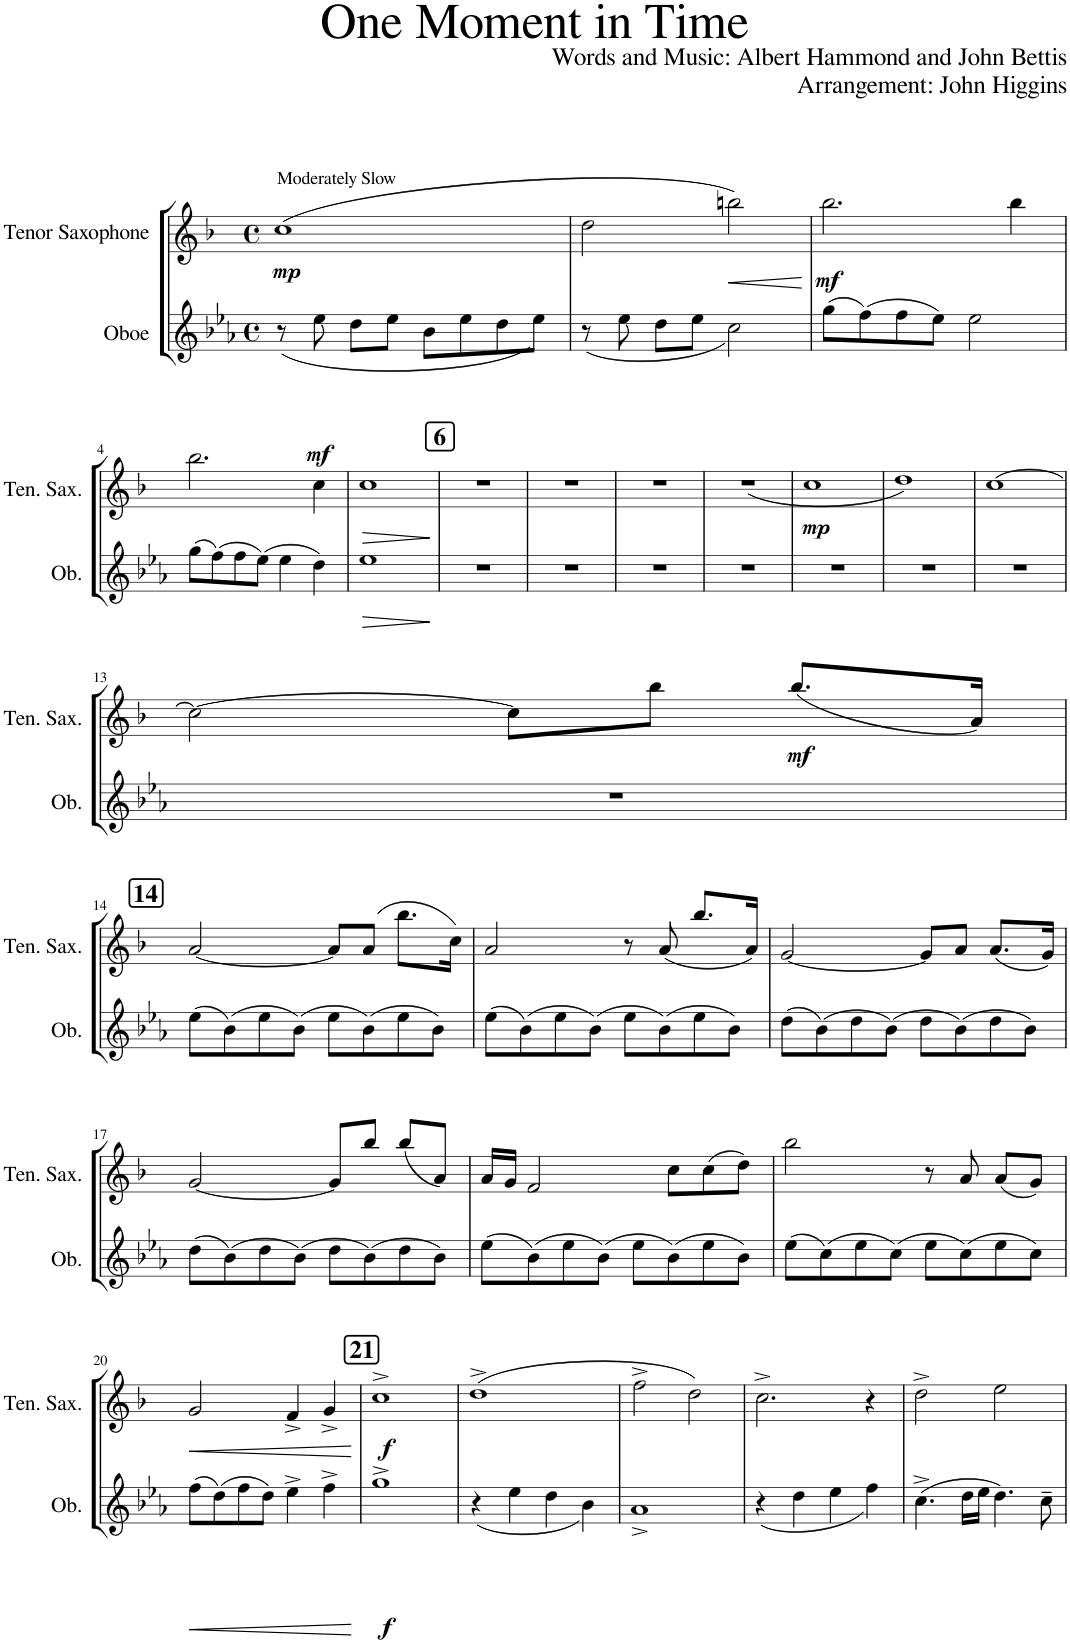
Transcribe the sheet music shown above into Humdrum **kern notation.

**kern	**dynam	**kern	**dynam
*part2	*part2	*part1	*part1
*staff2	*staff2	*staff1	*staff1
*I"Oboe	*	*I"Tenor Saxophone	*
*I'Ob.	*	*I'Ten. Sax.	*
*clefG2	*	*clefG2	*
*	*	*Trd1c2	*
*k[b-e-a-]	*	*k[b-]	*
*M4/4	*	*M4/4	*
*met(c)	*	*met(c)	*
=1	=1	=1	=1
!	!	!LO:TX:a:t=Moderately Slow	!
!	!	!	!LO:DY:b
(8r	.	(1cc	mp
!	!LO:DY:b	!	!
8ee-\	mf	.	.
8dd\L	.	.	.
8ee-\J	.	.	.
8b-\L	.	.	.
8ee-\	.	.	.
8dd\	.	.	.
8ee-\J)	.	.	.
=2	=2	=2	=2
(8r	.	2dd\	.
8ee-\	.	.	.
8dd\L	.	.	.
8ee-\J	.	.	.
!	!	!	!LO:HP:b
2cc\)	.	2bbn\)	<
.	.	.	[
=3	=3	=3	=3
!	!	!	!LO:DY:b
(8gg\L	.	2.bb-\	mf
(8ff\)	.	.	.
8ff\	.	.	.
8ee-\J)	.	.	.
2ee-\	.	.	.
.	.	4bb-\	.
!!LO:LB:g=z
=4	=4	=4	=4
(8gg\L	.	2.bb-\	.
(8ff\)	.	.	.
8ff\	.	.	.
(8ee-\J)	.	.	.
4ee-\	.	.	.
4dd\)	.	4cc\	.
=5	=5	=5	=5
!	!LO:HP:b	!	!LO:HP:b
1ee-	>	1cc	>
.	]	.	]
!!LO:REH:place=s1:a:B:cj:fs=14:t=6
=6	=6	=6	=6
1r	.	1r	.
=7	=7	=7	=7
1r	.	1r	.
=8	=8	=8	=8
1r	.	1r	.
=9	=9	=9	=9
1r	.	(1r	.
=10	=10	=10	=10
!	!	!	!LO:DY:b
1r	.	1cc	mp
=11	=11	=11	=11
1r	.	1dd)	.
=12	=12	=12	=12
1r	.	[1cc	.
!!LO:LB:g=z
=13	=13	=13	=13
1r	.	2cc\_	.
.	.	8cc\L]	.
.	.	8bb-\J	.
!	!	!	!LO:DY:b
.	.	(8.bb-/L	mf
.	.	16a/Jk)	.
!!LO:LB:g=z
!!LO:REH:place=s1:a:B:cj:fs=14:t=14
=14	=14	=14	=14
(8ee-\L	.	[2a/	.
(8b-\)	.	.	.
8ee-\	.	.	.
(8b-\J)	.	.	.
8ee-\L	.	8a/L]	.
(8b-\)	.	(8a/J	.
8ee-\	.	8.bb-\L	.
8b-\J)	.	.	.
.	.	16cc\Jk)	.
=15	=15	=15	=15
(8ee-\L	.	2a/	.
(8b-\)	.	.	.
8ee-\	.	.	.
(8b-\J)	.	.	.
8ee-\L	.	8r	.
(8b-\)	.	(8a/	.
8ee-\	.	8.bb-/L	.
8b-\J)	.	.	.
.	.	16a/Jk)	.
=16	=16	=16	=16
(8dd\L	.	[2g/	.
(8b-\)	.	.	.
8dd\	.	.	.
(8b-\J)	.	.	.
8dd\L	.	8g/L]	.
(8b-\)	.	8a/J	.
8dd\	.	(8.a/L	.
8b-\J)	.	.	.
.	.	16g/Jk)	.
!!LO:LB:g=z
=17	=17	=17	=17
(8dd\L	.	[2g/	.
(8b-\)	.	.	.
8dd\	.	.	.
(8b-\J)	.	.	.
8dd\L	.	8g/L]	.
(8b-\)	.	8bb-/J	.
8dd\	.	(8bb-/L	.
8b-\J)	.	8a/J)	.
=18	=18	=18	=18
(8ee-\L	.	16a/LL	.
.	.	16g/JJ	.
(8b-\)	.	2f/	.
8ee-\	.	.	.
(8b-\J)	.	.	.
8ee-\L	.	.	.
(8b-\)	.	8cc\L	.
8ee-\	.	(8cc\	.
8b-\J)	.	8dd\J)	.
=19	=19	=19	=19
(8ee-\L	.	2bb-\	.
(8cc\)	.	.	.
8ee-\	.	.	.
(8cc\J)	.	.	.
8ee-\L	.	8r	.
(8cc\)	.	8a/	.
8ee-\	.	(8a/L	.
8cc\J)	.	8g/J)	.
!!LO:LB:g=z
=20	=20	=20	=20
!	!LO:HP:b	!	!LO:HP:b
(8ff\L	<	2g/	<
(8dd\)	.	.	.
8ff\	.	.	.
8dd\J)	.	.	.
4ee-^\	.	4f^/	.
4ff^\	.	4g^/	.
.	[	.	[
!!LO:REH:place=s1:a:B:cj:fs=14:t=21
=21	=21	=21	=21
!	!LO:DY:b	!	!LO:DY:b
1gg^	f	1cc^	f
=22	=22	=22	=22
(4r	.	(1dd^	.
4ee-\	.	.	.
4dd\	.	.	.
4b-\)	.	.	.
=23	=23	=23	=23
1a-^	.	2ff^\	.
.	.	2dd\)	.
=24	=24	=24	=24
(4r	.	2.cc^\	.
4dd\	.	.	.
4ee-\	.	.	.
4ff\)	.	4r	.
=25	=25	=25	=25
(4.cc^\	.	2dd^\	.
16dd\LL	.	.	.
16ee-\JJ	.	.	.
4.dd\)	.	2ee\	.
8cc~\	.	.	.
=	=	=	=
*-	*-	*-	*-
